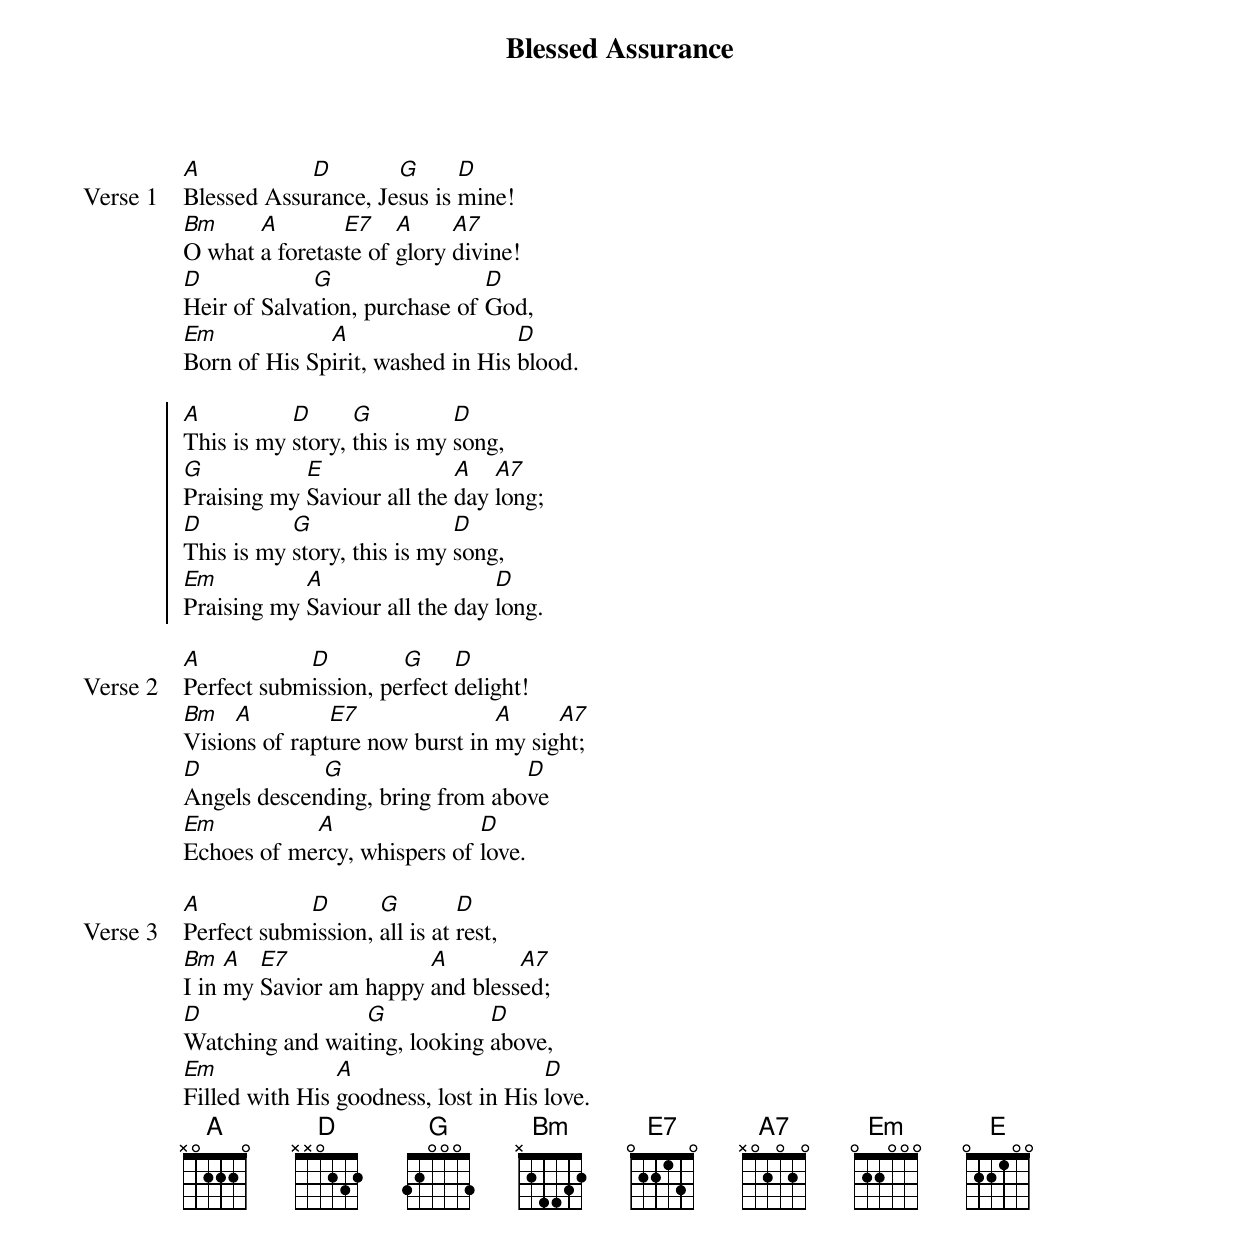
{title: Blessed Assurance}
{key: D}
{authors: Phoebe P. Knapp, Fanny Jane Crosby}
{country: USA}
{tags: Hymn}
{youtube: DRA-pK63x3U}

{sov Verse 1}
[A]Blessed Assu[D]rance, Je[G]sus is [D]mine!
[Bm]O what [A]a foretas[E7]te of [A]glory [A7]divine!
[D]Heir of Salva[G]tion, purchase of [D]God,
[Em]Born of His Sp[A]irit, washed in His [D]blood.

{eov}
{soc}
[A]This is my [D]story, [G]this is my [D]song,
[G]Praising my [E]Saviour all the [A]day [A7]long;
[D]This is my [G]story, this is my [D]song,
[Em]Praising my [A]Saviour all the day [D]long.

{eoc}
{sov Verse 2}
[A]Perfect subm[D]ission, pe[G]rfect [D]delight!
[Bm]Visio[A]ns of rapt[E7]ure now burst in [A]my sig[A7]ht;
[D]Angels descen[G]ding, bring from abo[D]ve
[Em]Echoes of me[A]rcy, whispers of [D]love.

{eov}
{sov Verse 3}
[A]Perfect subm[D]ission, [G]all is at [D]rest,
[Bm]I in [A]my [E7]Savior am happy [A]and bless[A7]ed;
[D]Watching and wait[G]ing, looking [D]above,
[Em]Filled with His [A]goodness, lost in His [D]love.
{eov}
